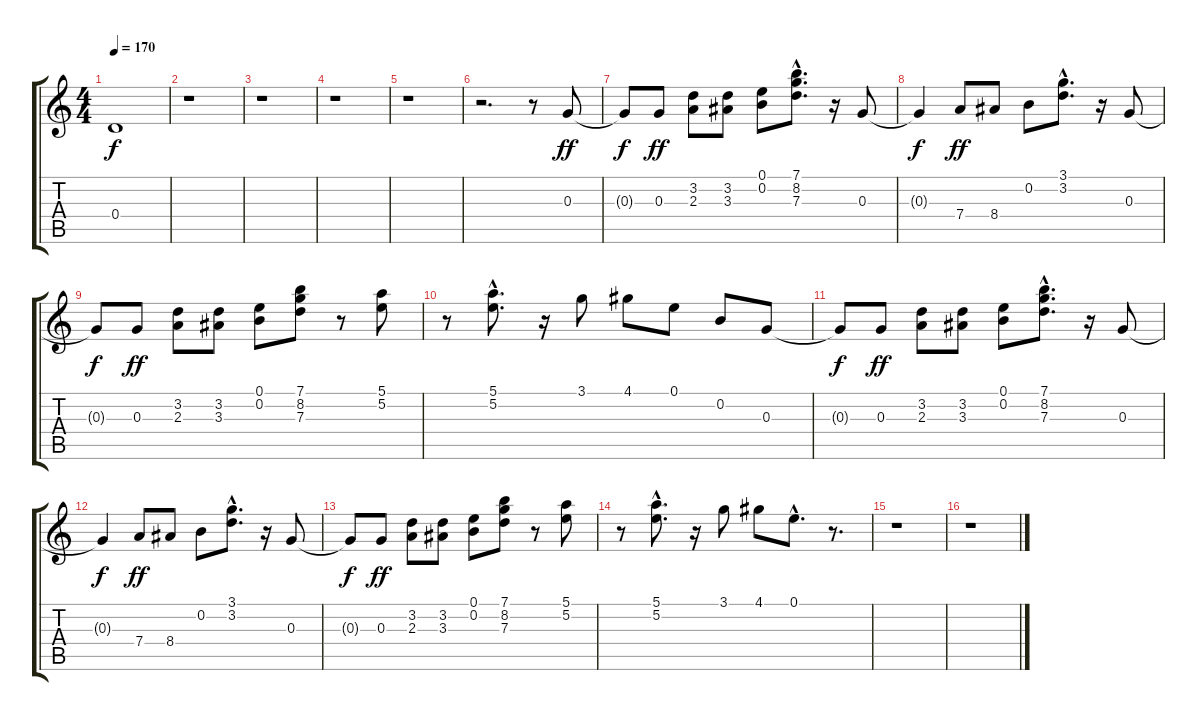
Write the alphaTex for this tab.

\track "" {instrument overdrivenguitar}
\staff {score tabs}
\tuning (E4 B3 G3 D3 A2 E2) {hide}
\ts (4 4)
\tempo 170
\clef g2
\ks c
0.4{t}.1{dy f} |
r.1 |
r.1 |
r.1 |
r.1 |
r.2{d} r.8 0.3.8{dy ff} |
0.3{t}.8{dy f} 0.3.8{dy ff} (3.2 2.3).8 (3.2 3.3).8 (0.1 0.2).8 (7.1{hac} 8.2{hac} 7.3{hac}).8{d} r.16 0.3.8 |
0.3{t}.4{dy f} 7.4.8{dy ff} 8.4.8 0.2.8 (3.1{hac} 3.2{hac}).8{d} r.16 0.3.8 |
0.3{t}.8{dy f} 0.3.8{dy ff} (3.2 2.3).8 (3.2 3.3).8 (0.1 0.2).8 (7.1 8.2 7.3).8 r.8 (5.1 5.2).8 |
r.8 (5.1{hac} 5.2{hac}).8{d} r.16 3.1.8 4.1.8 0.1.8 0.2.8 0.3.8 |
0.3{t}.8{dy f} 0.3.8{dy ff} (3.2 2.3).8 (3.2 3.3).8 (0.1 0.2).8 (7.1{hac} 8.2{hac} 7.3{hac}).8{d} r.16 0.3.8 |
0.3{t}.4{dy f} 7.4.8{dy ff} 8.4.8 0.2.8 (3.1{hac} 3.2{hac}).8{d} r.16 0.3.8 |
0.3{t}.8{dy f} 0.3.8{dy ff} (3.2 2.3).8 (3.2 3.3).8 (0.1 0.2).8 (7.1 8.2 7.3).8 r.8 (5.1 5.2).8 |
r.8 (5.1{hac} 5.2{hac}).8{d} r.16 3.1.8 4.1.8 0.1{hac}.8{d} r.8{d} |
r.1 |
r.1
